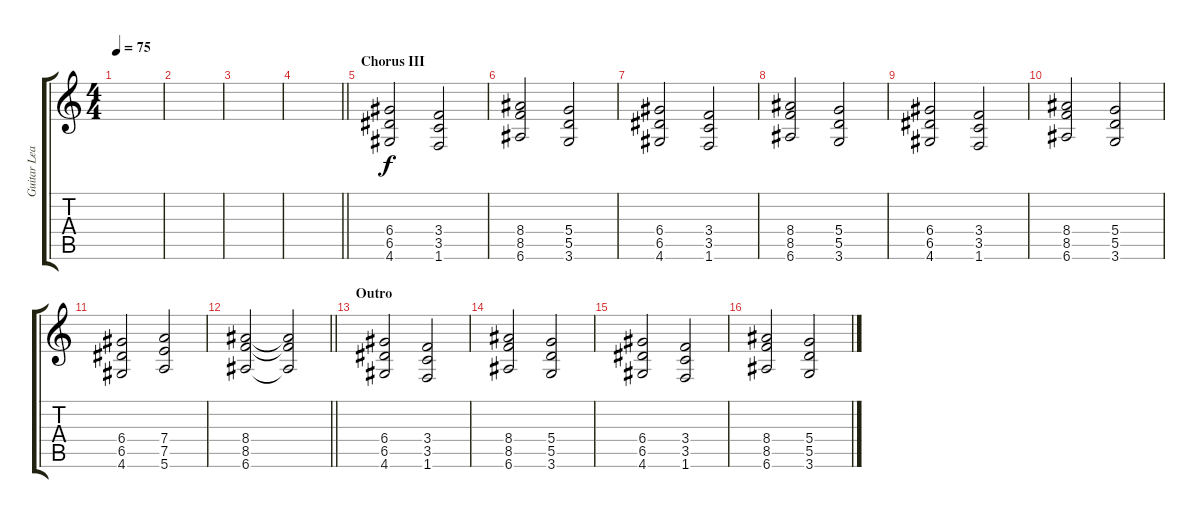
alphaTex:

\track ("Guitar Lead" "Guitar Lea") {instrument distortionguitar}
\staff {score tabs}
\tuning (E4 B3 G3 D3 A2 E2) {hide}
\ts (4 4)
\tempo 75
\clef g2
\ks c
|
|
|
\barLineRight lightlight
|
\section ("" "Chorus III")
(6.4 6.5 4.6).2 (3.4 3.5 1.6).2 |
(8.4 8.5 6.6).2 (5.4 5.5 3.6).2 |
(6.4 6.5 4.6).2 (3.4 3.5 1.6).2 |
(8.4 8.5 6.6).2 (5.4 5.5 3.6).2 |
(6.4 6.5 4.6).2 (3.4 3.5 1.6).2 |
(8.4 8.5 6.6).2 (5.4 5.5 3.6).2 |
(6.4 6.5 4.6).2 (7.4 7.5 5.6).2 |
\barLineRight lightlight
(8.4 8.5 6.6).2 (8.4{t} 8.5{t} 6.6{t}).2 |
\section ("" "Outro")
(6.4 6.5 4.6).2 (3.4 3.5 1.6).2 |
(8.4 8.5 6.6).2 (5.4 5.5 3.6).2 |
(6.4 6.5 4.6).2 (3.4 3.5 1.6).2 |
(8.4 8.5 6.6).2 (5.4 5.5 3.6).2
